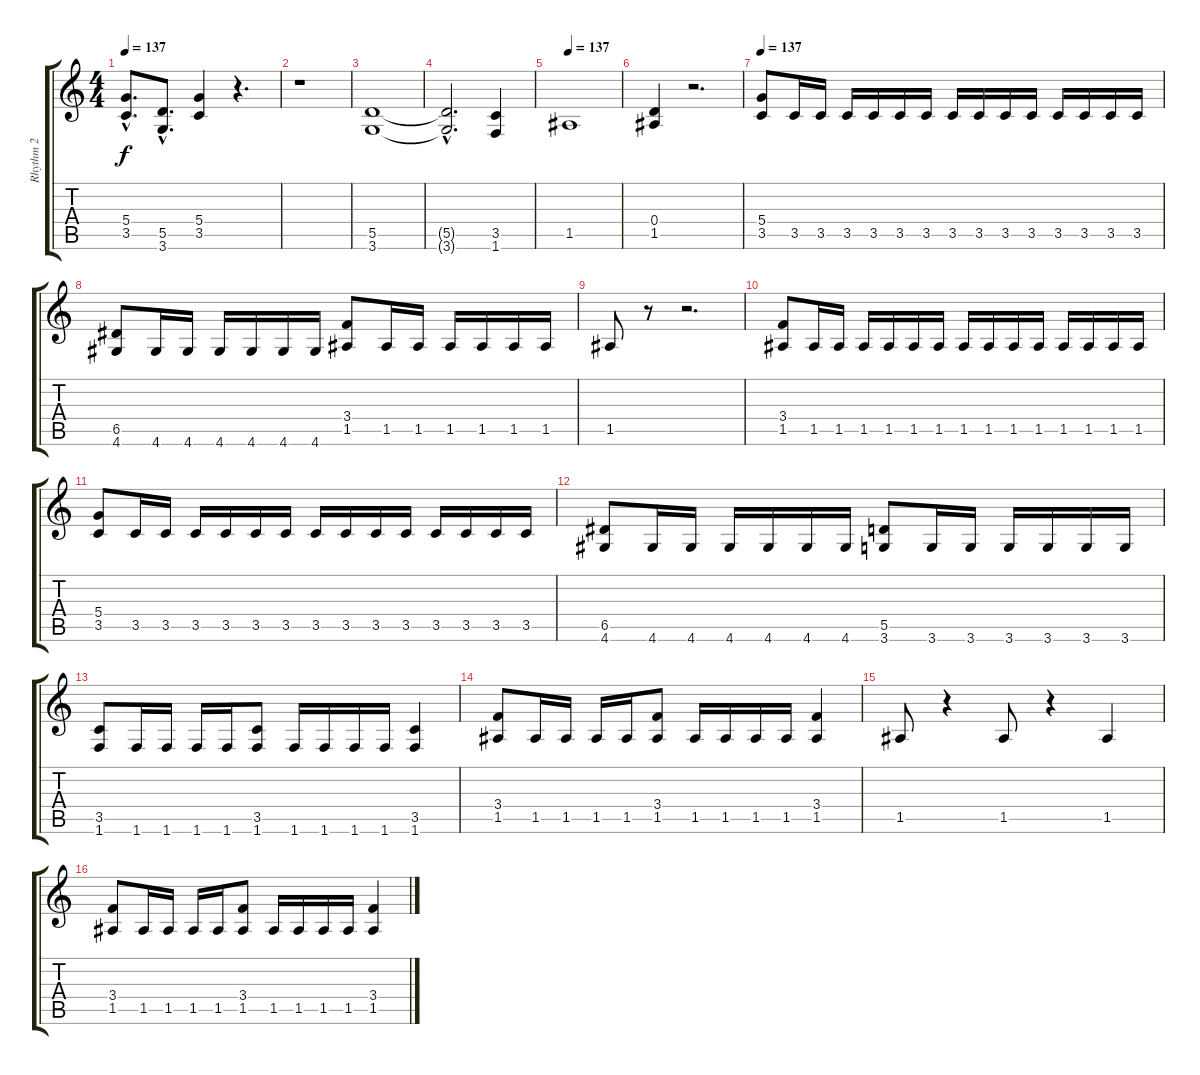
\track ("Rhythm 2" "Rhythm 2") {instrument overdrivenguitar}
\staff {score tabs}
\tuning (E4 B3 G3 D3 A2 E2) {hide}
\ts (4 4)
\tempo 137
\clef g2
\ks c
(5.4{hac} 3.5{hac}).8{d dy f} (5.5{hac} 3.6{hac}).8{d} (5.4 3.5).4 r.4{d} |
r.1 |
(5.5 3.6).1 |
(5.5{hac t} 3.6{hac t}).2{d} (3.5 1.6).4 |
\tempo 137
1.5.1 |
(0.4 1.5).4 r.2{d} |
\tempo 137
(5.4 3.5).8 3.5.16 3.5.16 3.5.16 3.5.16 3.5.16 3.5.16 3.5.16 3.5.16 3.5.16 3.5.16 3.5.16 3.5.16 3.5.16 3.5.16 |
(6.5 4.6).8 4.6.16 4.6.16 4.6.16 4.6.16 4.6.16 4.6.16 (3.4 1.5).8 1.5.16 1.5.16 1.5.16 1.5.16 1.5.16 1.5.16 |
1.5.8 r.8 r.2{d} |
(3.4 1.5).8 1.5.16 1.5.16 1.5.16 1.5.16 1.5.16 1.5.16 1.5.16 1.5.16 1.5.16 1.5.16 1.5.16 1.5.16 1.5.16 1.5.16 |
(5.4 3.5).8 3.5.16 3.5.16 3.5.16 3.5.16 3.5.16 3.5.16 3.5.16 3.5.16 3.5.16 3.5.16 3.5.16 3.5.16 3.5.16 3.5.16 |
(6.5 4.6).8 4.6.16 4.6.16 4.6.16 4.6.16 4.6.16 4.6.16 (5.5 3.6).8 3.6.16 3.6.16 3.6.16 3.6.16 3.6.16 3.6.16 |
(3.5 1.6).8 1.6.16 1.6.16 1.6.16 1.6.16 (3.5 1.6).8 1.6.16 1.6.16 1.6.16 1.6.16 (3.5 1.6).4 |
(3.4 1.5).8 1.5.16 1.5.16 1.5.16 1.5.16 (3.4 1.5).8 1.5.16 1.5.16 1.5.16 1.5.16 (3.4 1.5).4 |
1.5.8 r.4 1.5.8 r.4 1.5.4 |
(3.4 1.5).8 1.5.16 1.5.16 1.5.16 1.5.16 (3.4 1.5).8 1.5.16 1.5.16 1.5.16 1.5.16 (3.4 1.5).4
